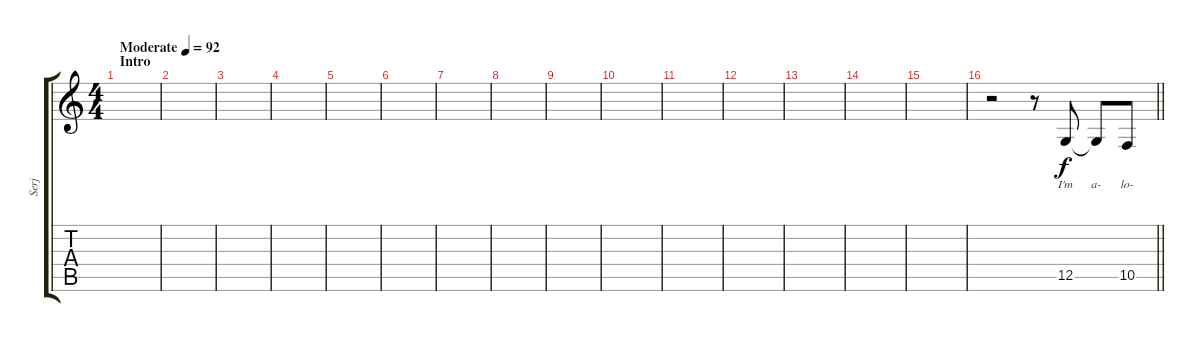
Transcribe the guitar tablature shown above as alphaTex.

\track ("Serj" "Serj") {instrument oboe}
\staff {score tabs}
\tuning (D4 A3 F3 C3 G2 C2) {hide}
\ts (4 4)
\section ("" "Intro")
\tempo (92 "Moderate")
\clef g2
\ks c
|
|
|
|
|
|
|
|
|
|
|
|
|
|
|
\barLineRight lightlight
r.2 r.8 12.5.8{lyrics (0 "I'm") lyrics (1 "") lyrics (2 "") lyrics (3 "") lyrics (4 "")} 12.5{t}.8{lyrics (0 "a-") lyrics (1 "") lyrics (2 "") lyrics (3 "") lyrics (4 "")} 10.5.8{lyrics (0 "lo-") lyrics (1 "") lyrics (2 "") lyrics (3 "") lyrics (4 "")}
